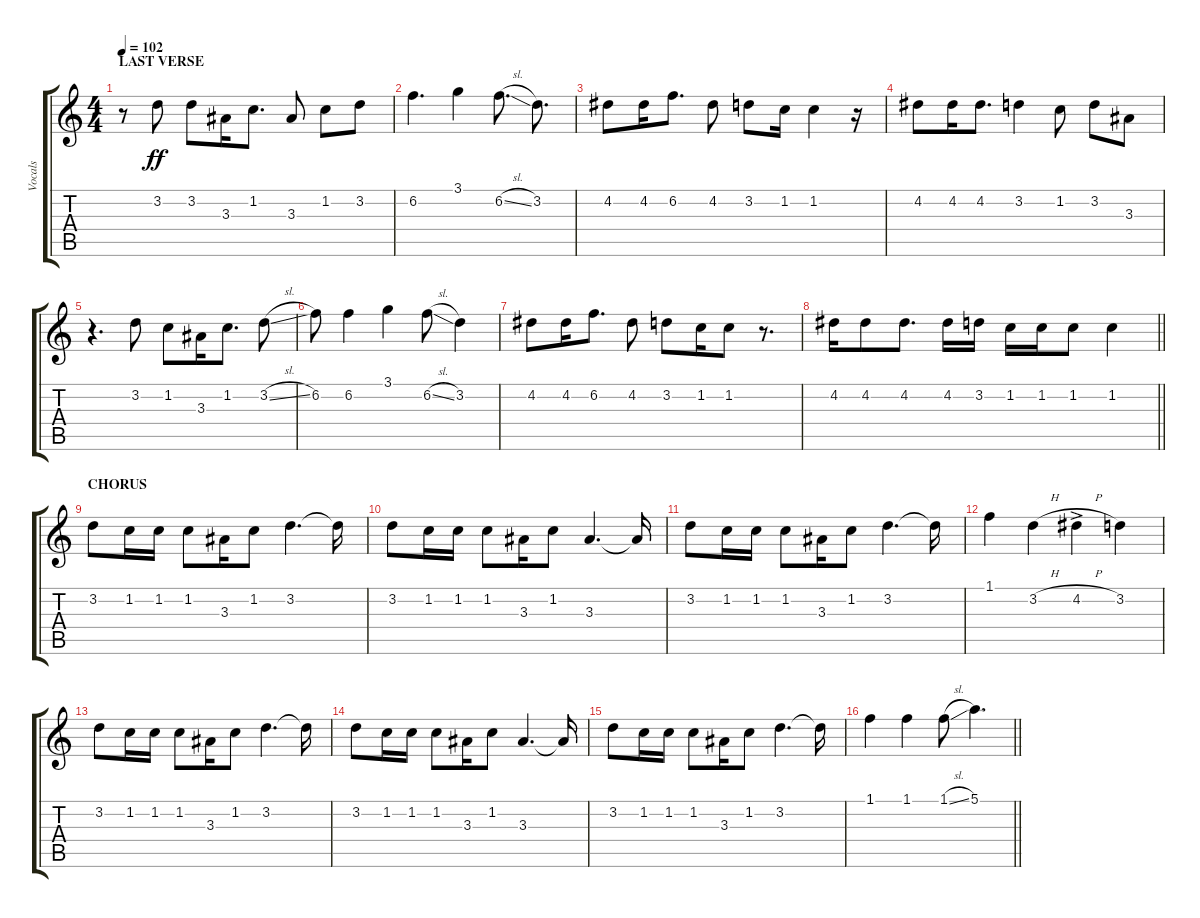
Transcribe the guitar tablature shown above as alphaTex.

\track ("Vocals" "Vocals") {instrument acousticguitarsteel}
\staff {score tabs}
\tuning (E4 B3 G3 D3 A2 E2) {hide}
\ts (4 4)
\section ("" "LAST VERSE")
\tempo 102
\clef g2
\ks c
r.8{dy ff} 3.2.8 3.2.8 3.3.16 1.2.8{d} 3.3.8 1.2.8 3.2.8 |
6.2.4{d} 3.1.4 6.2{sl}.8{d} 3.2.8{d} |
4.2.8 4.2.16 6.2.8{d} 4.2.8 3.2.8 1.2.16 1.2.4 r.16 |
4.2.8 4.2.16 4.2.8{d} 3.2.4 1.2.8 3.2.8 3.3.8 |
r.4{d} 3.2.8 1.2.8 3.3.16 1.2.8{d} 3.2{sl}.8 |
6.2.8 6.2.4 3.1.4 6.2{sl}.8 3.2.4 |
4.2.8 4.2.16 6.2.8{d} 4.2.8 3.2.8 1.2.16 1.2.8 r.8{d} |
\barLineRight lightlight
4.2.16 4.2.8 4.2.8{d} 4.2.16 3.2.16 1.2.16 1.2.16 1.2.8 1.2.4 |
\section ("" "CHORUS")
3.2.8 1.2.16 1.2.16 1.2.8 3.3.16 1.2.8 3.2.4{d} 3.2{t}.16 |
3.2.8 1.2.16 1.2.16 1.2.8 3.3.16 1.2.8 3.3.4{d} 3.3{t}.16 |
3.2.8 1.2.16 1.2.16 1.2.8 3.3.16 1.2.8 3.2.4{d} 3.2{t}.16 |
1.1.4 3.2{h}.4 4.2{h ac}.4 3.2.4 |
3.2.8 1.2.16 1.2.16 1.2.8 3.3.16 1.2.8 3.2.4{d} 3.2{t}.16 |
3.2.8 1.2.16 1.2.16 1.2.8 3.3.16 1.2.8 3.3.4{d} 3.3{t}.16 |
3.2.8 1.2.16 1.2.16 1.2.8 3.3.16 1.2.8 3.2.4{d} 3.2{t}.16 |
\barLineRight lightlight
1.1.4 1.1.4 1.1{sl}.8 5.1.4{d}
